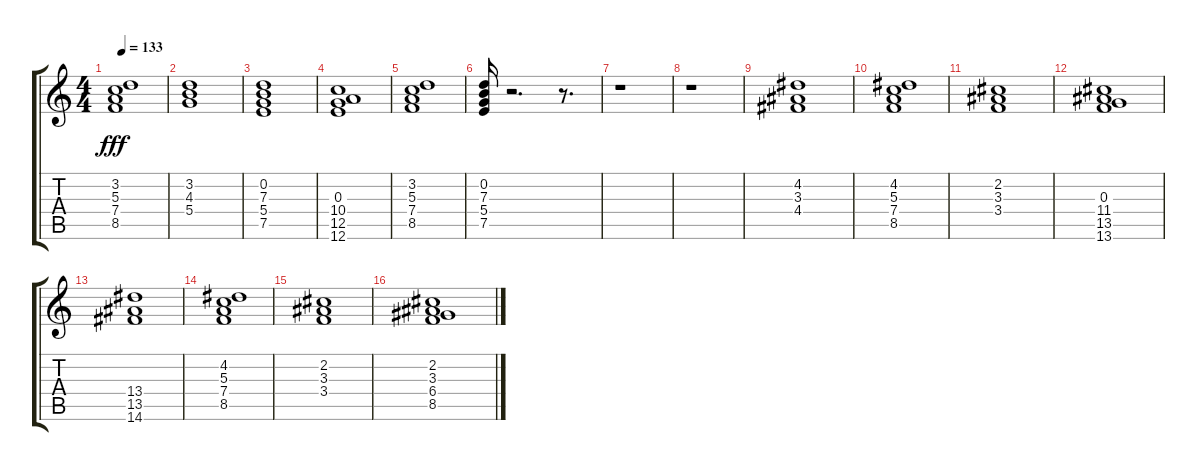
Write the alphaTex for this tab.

\track "" {instrument electricbassfinger}
\staff {score tabs}
\tuning (E4 B3 G3 D3 A2 E2) {hide}
\ts (4 4)
\tempo 133
\clef g2
\ks c
(3.2 5.3 7.4 8.5).1{dy fff} |
(3.2 4.3 5.4).1 |
(0.2 7.3 5.4 7.5).1 |
(0.3 10.4 12.5 12.6).1 |
(3.2 5.3 7.4 8.5).1 |
(0.2 7.3 5.4 7.5).16 r.2{d} r.8{d} |
r.1 |
r.1 |
(4.2 3.3 4.4).1 |
(4.2 5.3 7.4 8.5).1 |
(2.2 3.3 3.4).1 |
(0.3 11.4 13.5 13.6).1 |
(13.4 13.5 14.6).1 |
(4.2 5.3 7.4 8.5).1 |
(2.2 3.3 3.4).1 |
(2.2 3.3 6.4 8.5).1
